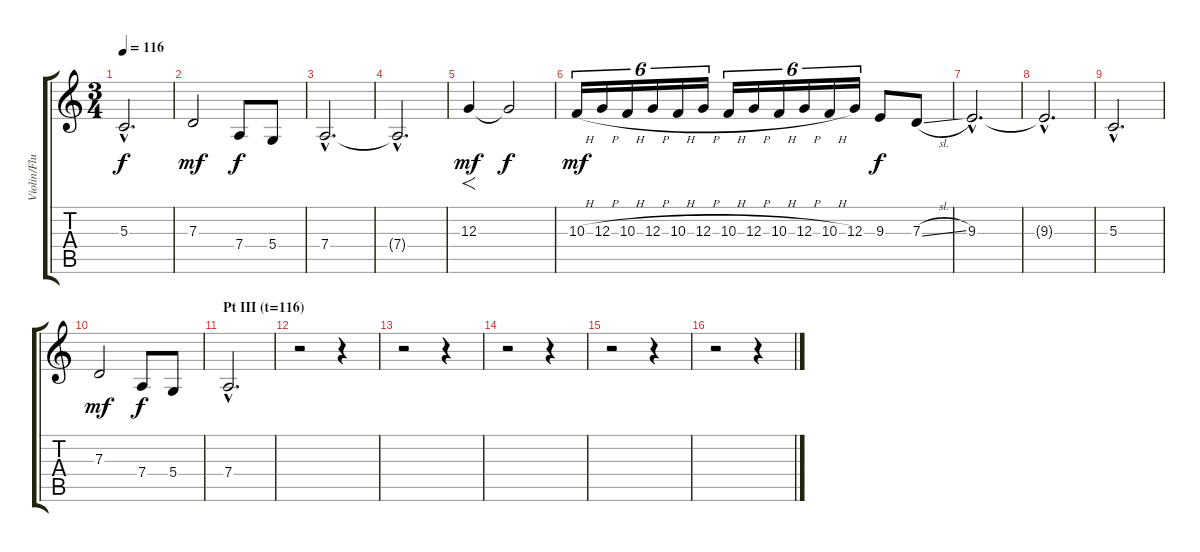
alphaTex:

\track ("Violin/Flute" "Violin/Flu") {instrument violin}
\staff {score tabs}
\tuning (E4 B3 G3 D3 A2 E2) {hide}
\ts (3 4)
\tempo 116
\clef g2
\ks c
5.3{hac}.2{d dy f} |
7.3.2{dy mf} 7.4.8{dy f} 5.4.8 |
7.4{hac}.2{d} |
7.4{hac t}.2{d} |
12.3.4{f dy mf} 12.3{t}.2{dy f} |
10.3{h}.16{tu (6 4) dy mf} 12.3{h}.16{tu (6 4)} 10.3{h}.16{tu (6 4)} 12.3{h}.16{tu (6 4)} 10.3{h}.16{tu (6 4)} 12.3{h}.16{tu (6 4)} 10.3{h}.16{tu (6 4)} 12.3{h}.16{tu (6 4)} 10.3{h}.16{tu (6 4)} 12.3{h}.16{tu (6 4)} 10.3{h}.16{tu (6 4)} 12.3.16{tu (6 4)} 9.3.8{dy f} 7.3{sl}.8 |
9.3{hac}.2{d} |
9.3{hac t}.2{d} |
5.3{hac}.2{d} |
7.3.2{dy mf} 7.4.8{dy f} 5.4.8 |
\section ("" "Pt III (t=116)")
7.4{hac}.2{d} |
r.2 r.4 |
r.2 r.4 |
r.2 r.4 |
r.2 r.4 |
r.2 r.4
